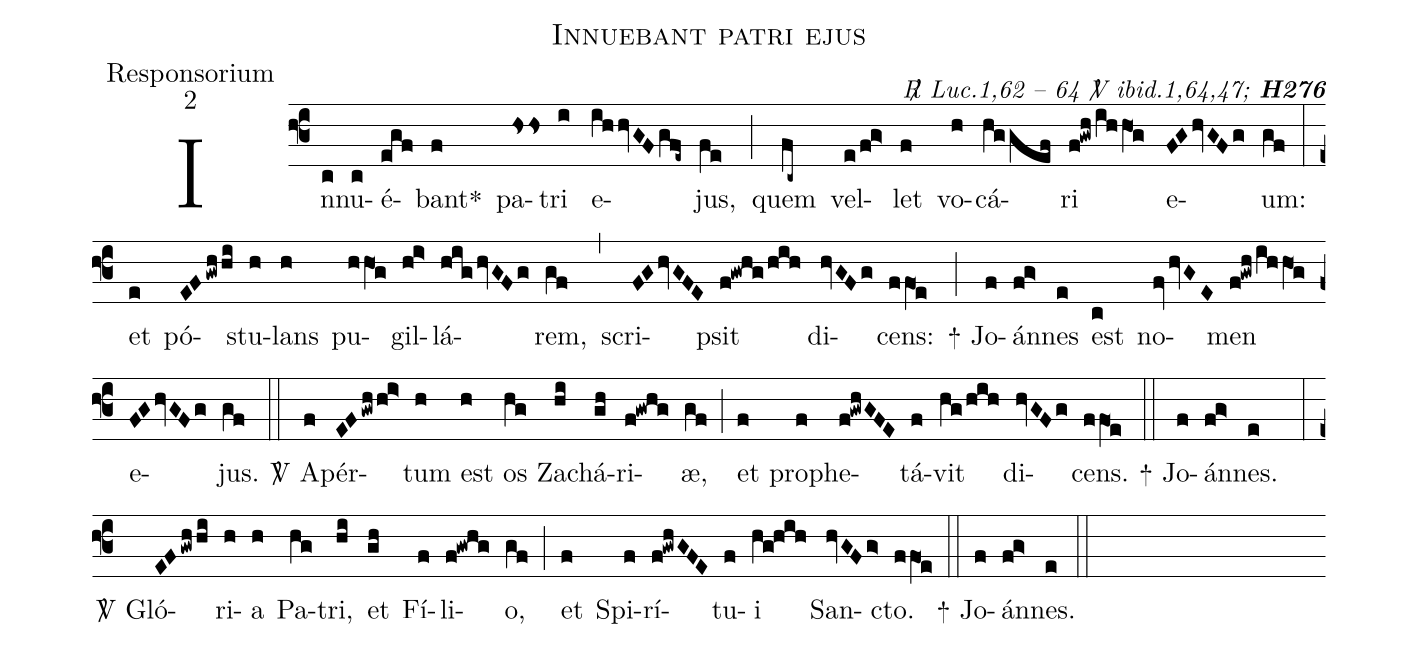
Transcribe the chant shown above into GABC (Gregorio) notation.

name:Innuebant patri ejus;
office-part:Responsorium;
mode:2;
commentary:{\itshape\mdseries \Rbar\  Luc.1,62 -- 64 \Vbar\  ibid.1,64,47;\/} {\bfseries H276};
%%
(f3) In(c)nu(c)é(egf)bant<sp>*</sp>(f) pa(Hss)tri(i) e(ihhvGFgfe~)jus,(fe) (;)
quem(fc~) vel(e/fg>)let(f) vo(h)cá(hggef)ri(f!gwh/ihhO1g) e(FGhvGFg)um:(gf) (:)
et(e) pó(EFgwhhi)stu(h)lans(h) pu(hhO1g)gil(hi>)lá(highvGFg)rem,(gf) (,)
scri(FGhvGFE)psit(f!gwhg/hih) di(hvGFg)cens:(ffO1e) (;)
<sp>+</sp> Jo(f)án(fg>)nes(e) est(c) no(fvhvGE)men(f!gwh/ihhO1g) e(FGhvGFg)jus.(gf) (::)
<sp>V/</sp> A(f)pér(EFgwhhi>)tum(h) est(h) os(hg) Za(hi)chá(gh)ri(f!gwhg)æ,(gf) (;)
et(f) pro(f)phe(f!gwhGFE)tá(f)vit(hg/hih) di(hvGFg)cens.(ffO1e) (::)
<sp>+</sp> Jo(f)án(fg>)nes.(e) (:)
<sp>V/</sp> Gló(EFgwhhi)ri(h)a(h) Pa(hg)tri,(hi) et(gh) Fí(f)li(f!gwhg)o,(gf) (;)
et(f) Spi(f)rí(f!gwhGFE)tu(f)i(hg@hih) San(hvGFg>)cto.(ffO1!e) (::)
<sp>+</sp> Jo(f)án(fg>)nes.(e) (::)
